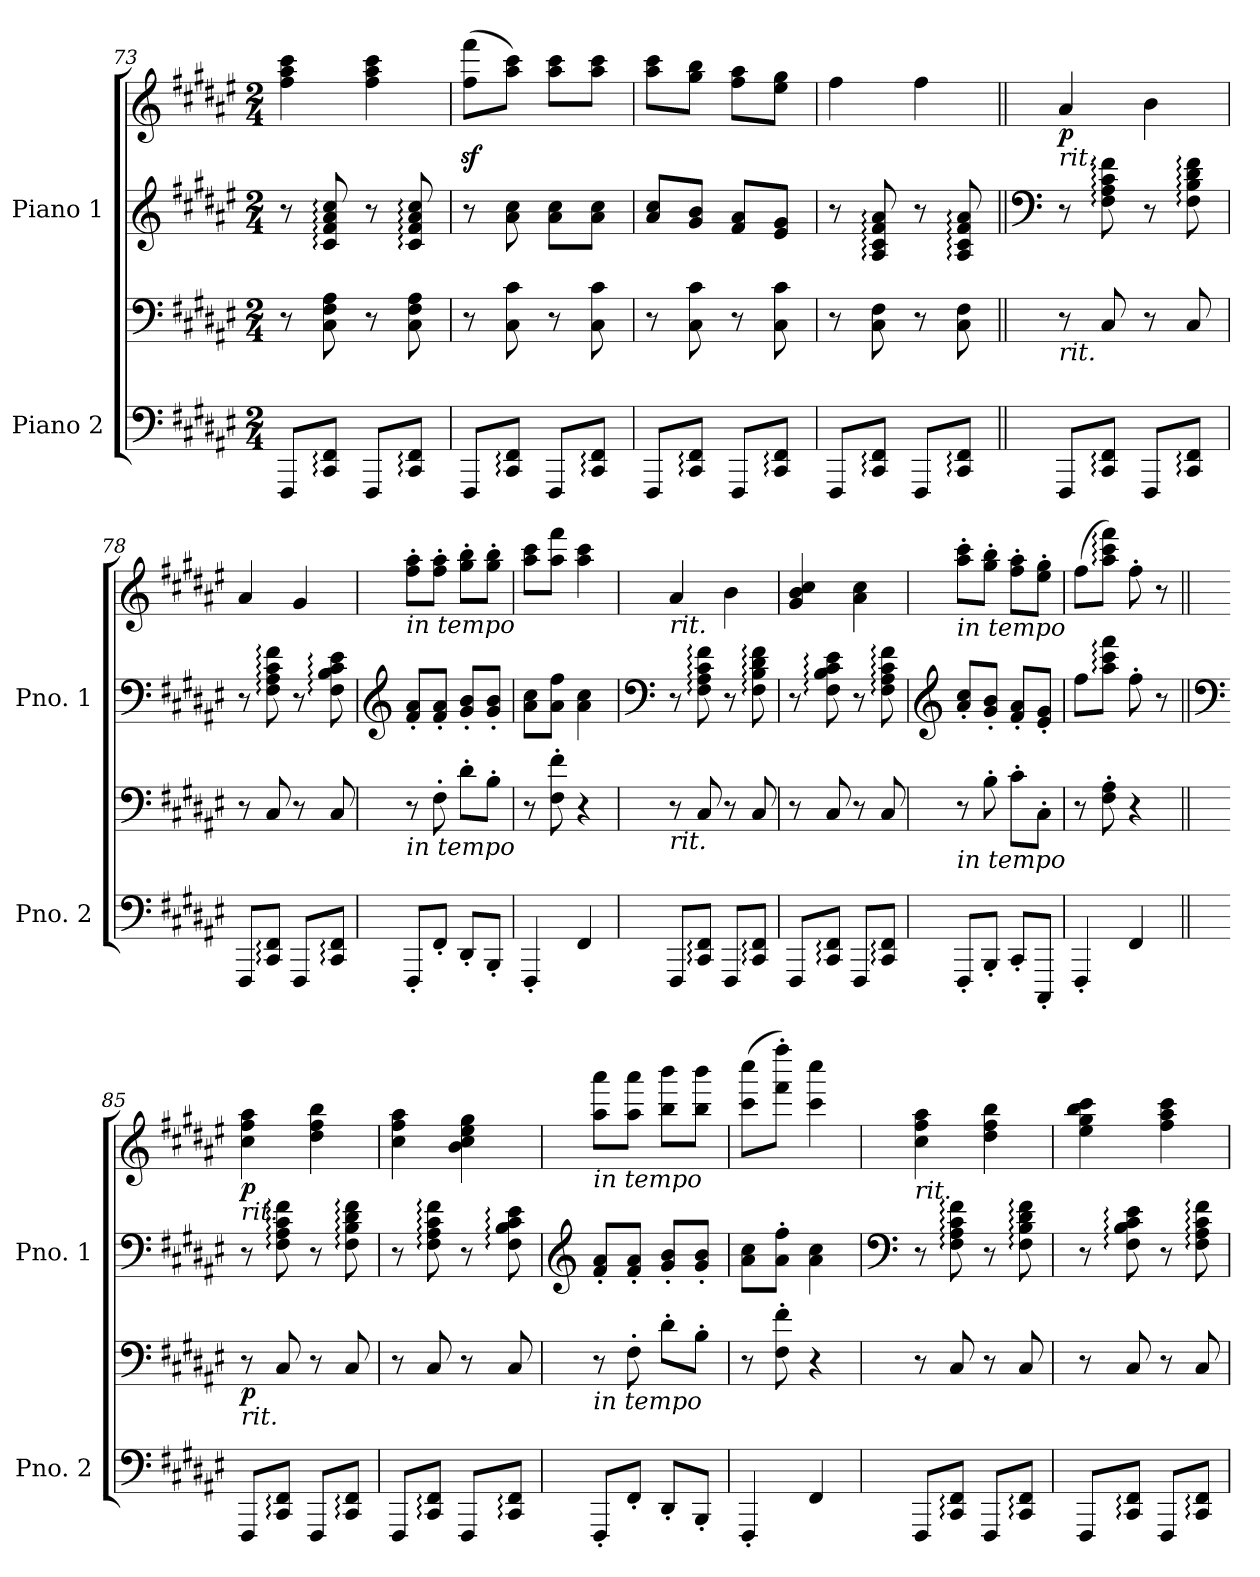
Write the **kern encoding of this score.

**kern	**kern	**dynam	**kern	**kern	**dynam
*part2	*part2	*part2	*part1	*part1	*part1
*staff4	*staff3	*staff3/4	*staff2	*staff1	*staff1/2
*I"Piano 2	*	*	*I"Piano 1	*	*
*I'Pno. 2	*	*	*I'Pno. 1	*	*
!!LO:LB:g=z
*clefF4	*clefF4	*	*clefG2	*clefG2	*
*k[f#c#g#d#a#e#]	*k[f#c#g#d#a#e#]	*	*k[f#c#g#d#a#e#]	*k[f#c#g#d#a#e#]	*
*M2/4	*M2/4	*	*M2/4	*M2/4	*
=73	=73	=73	=73	=73	=73
8FFF#/L	8r	.	8r	4ff#\ 4aa#\ 4ccc#\	.
8CC#/: 8FF#/:J	8C#\ 8F#\ 8A#\	.	8c#/: 8f#/: 8a#/: 8cc#/:	.	.
8FFF#/L	8r	.	8r	4ff#\ 4aa#\ 4ccc#\	.
8CC#/: 8FF#/:J	8C#\ 8F#\ 8A#\	.	8c#/: 8f#/: 8a#/: 8cc#/:	.	.
=74	=74	=74	=74	=74	=74
8FFF#/L	8r	.	8r	(>8ff#\z< 8fff#\z<L	.
8CC#/: 8FF#/:J	8C#\ 8c#\	.	8a#\ 8cc#\	8aa#\ 8ccc#\J)	.
8FFF#/L	8r	.	8a#\ 8cc#\L	8aa#\ 8ccc#\L	.
8CC#/: 8FF#/:J	8C#\ 8c#\	.	8a#\ 8cc#\J	8aa#\ 8ccc#\J	.
=75	=75	=75	=75	=75	=75
8FFF#/L	8r	.	8a#/ 8cc#/L	8aa#\ 8ccc#\L	.
8CC#/: 8FF#/:J	8C#\ 8c#\	.	8g#/ 8b/J	8gg#\ 8bb\J	.
8FFF#/L	8r	.	8f#/ 8a#/L	8ff#\ 8aa#\L	.
8CC#/: 8FF#/:J	8C#\ 8c#\	.	8e#/ 8g#/J	8ee#\ 8gg#\J	.
=76	=76	=76	=76	=76	=76
8FFF#/L	8r	.	8r	4ff#\	.
8CC#/: 8FF#/:J	8C#\ 8F#\	.	8A#/: 8c#/: 8f#/: 8a#/:	.	.
8FFF#/L	8r	.	8r	4ff#\	.
8CC#/: 8FF#/:J	8C#\ 8F#\	.	8A#/: 8c#/: 8f#/: 8a#/:	.	.
=77||	=77||	=77||	=77||	=77||	=77||
*	*	*	*clefF4	*	*
!	!	!	!	!LO:TX:b:i:t=rit.	!
!	!LO:TX:b:i:t=rit.	!	!	!	!
!	!	!	!	!	!LO:DY:b
8FFF#/L	8r	.	8r	4a#/	p
8CC#/: 8FF#/:J	8C#/	.	8F#\: 8A#\: 8c#\: 8f#\:	.	.
8FFF#/L	8r	.	8r	4b\	.
8CC#/: 8FF#/:J	8C#/	.	8F#\: 8B\: 8d#\: 8f#\:	.	.
!!LO:LB:g=z
=78	=78	=78	=78	=78	=78
8FFF#/L	8r	.	8r	4a#/	.
8CC#/: 8FF#/:J	8C#/	.	8F#\: 8A#\: 8c#\: 8f#\:	.	.
8FFF#/L	8r	.	8r	4g#/	.
8CC#/: 8FF#/:J	8C#/	.	8F#\: 8B\: 8c#\: 8e#\:	.	.
=79	=79	=79	=79	=79	=79
*	*	*	*clefG2	*	*
!	!	!	!	!LO:TX:b:i:t=in tempo	!
!	!LO:TX:b:i:t=in tempo	!	!	!	!
8FFF#'/L	8r	.	8f#/' 8a#/'L	8ff#\' 8aa#\'L	.
8FF#'/J	8F#'\	.	8f#/' 8a#/'J	8ff#\' 8aa#\'J	.
8DD#'/L	8d#'\L	.	8g#/' 8b/'L	8gg#\' 8bb\'L	.
8BBB'/J	8B'\J	.	8g#/' 8b/'J	8gg#\' 8bb\'J	.
=80	=80	=80	=80	=80	=80
4FFF#'/	8r	.	8a#\ 8cc#\L	8aa#\ 8ccc#\L	.
.	8F#\' 8f#\'	.	8a#\ 8ff#\J	8aa#\ 8fff#\J	.
4FF#/	4r	.	4a#\ 4cc#\	4aa#\ 4ccc#\	.
=81	=81	=81	=81	=81	=81
*	*	*	*clefF4	*	*
!	!	!	!	!LO:TX:b:i:t=rit.	!
!	!LO:TX:b:i:t=rit.	!	!	!	!
8FFF#/L	8r	.	8r	4a#/	.
8CC#/: 8FF#/:J	8C#/	.	8F#\: 8A#\: 8c#\: 8f#\:	.	.
8FFF#/L	8r	.	8r	4b\	.
8CC#/: 8FF#/:J	8C#/	.	8F#\: 8B\: 8d#\: 8f#\:	.	.
=82	=82	=82	=82	=82	=82
8FFF#/L	8r	.	8r	4g#/ 4b/ 4cc#/	.
8CC#/: 8FF#/:J	8C#/	.	8F#\: 8B\: 8c#\: 8e#\:	.	.
8FFF#/L	8r	.	8r	4a#\ 4cc#\	.
8CC#/: 8FF#/:J	8C#/	.	8F#\: 8A#\: 8c#\: 8f#\:	.	.
!!LO:PB:g=z
=83	=83	=83	=83	=83	=83
*	*	*	*clefG2	*	*
!	!	!	!	!LO:TX:b:i:t=in tempo	!
!	!LO:TX:b:i:t=in tempo	!	!	!	!
8FFF#'/L	8r	.	8a#/' 8cc#/'L	8aa#\' 8ccc#\'L	.
8BBB'/J	8B'\	.	8g#/' 8b/'J	8gg#\' 8bb\'J	.
8CC#'/L	8c#'\L	.	8f#/' 8a#/'L	8ff#\' 8aa#\'L	.
8CCC#'/J	8C#'\J	.	8e#/' 8g#/'J	8ee#\' 8gg#\'J	.
=84	=84	=84	=84	=84	=84
4FFF#'/	8r	.	8ff#\L	(>8ff#\L	.
.	8F#\' 8A#\'	.	8aa#\: 8ccc#\: 8fff#\:J	8aa#\: 8ccc#\: 8fff#\:J)	.
4FF#/	4r	.	8ff#'\	8ff#'\	.
.	.	.	8r	8r	.
=85||	=85||	=85||	=85||	=85||	=85||
*	*	*	*clefF4	*	*
!	!	!	!	!LO:TX:b:i:t=rit.	!
!	!LO:TX:b:i:t=rit.	!	!	!	!
!	!	!LO:DY:b	!	!	!LO:DY:b
8FFF#/L	8r	p	8r	4cc#\ 4ff#\ 4aa#\	p
8CC#/: 8FF#/:J	8C#/	.	8F#\: 8A#\: 8c#\: 8f#\:	.	.
8FFF#/L	8r	.	8r	4dd#\ 4ff#\ 4bb\	.
8CC#/: 8FF#/:J	8C#/	.	8F#\: 8B\: 8d#\: 8f#\:	.	.
=86	=86	=86	=86	=86	=86
8FFF#/L	8r	.	8r	4cc#\ 4ff#\ 4aa#\	.
8CC#/: 8FF#/:J	8C#/	.	8F#\: 8A#\: 8c#\: 8f#\:	.	.
8FFF#/L	8r	.	8r	4b\ 4cc#\ 4ee#\ 4gg#\	.
8CC#/: 8FF#/:J	8C#/	.	8F#\: 8B\: 8c#\: 8e#\:	.	.
=87	=87	=87	=87	=87	=87
*	*	*	*clefG2	*	*
!	!	!	!	!LO:TX:b:i:t=in tempo	!
!	!LO:TX:b:i:t=in tempo	!	!	!	!
8FFF#'/L	8r	.	8f#/' 8a#/'L	8aa#\ 8aaa#\L	.
8FF#'/J	8F#'\	.	8f#/' 8a#/'J	8aa#\ 8aaa#\J	.
8DD#'/L	8d#'\L	.	8g#/' 8b/'L	8bb\ 8bbb\L	.
8BBB'/J	8B'\J	.	8g#/' 8b/'J	8bb\ 8bbb\J	.
=88	=88	=88	=88	=88	=88
4FFF#'/	8r	.	8a#\ 8cc#\L	(>8ccc#\ 8cccc#\L	.
.	8F#\' 8f#\'	.	8a#\' 8ff#\'J	8fff#\' 8ffff#\'J)	.
4FF#/	4r	.	4a#\ 4cc#\	4ccc#\ 4cccc#\	.
!!LO:LB:g=z
=89	=89	=89	=89	=89	=89
*	*	*	*clefF4	*	*
!	!	!	!	!LO:TX:b:i:t=rit.	!
8FFF#/L	8r	.	8r	4cc#\ 4ff#\ 4aa#\	.
8CC#/: 8FF#/:J	8C#/	.	8F#\: 8A#\: 8c#\: 8f#\:	.	.
8FFF#/L	8r	.	8r	4dd#\ 4ff#\ 4bb\	.
8CC#/: 8FF#/:J	8C#/	.	8F#\: 8B\: 8d#\: 8f#\:	.	.
=90	=90	=90	=90	=90	=90
8FFF#/L	8r	.	8r	4ee#\ 4gg#\ 4bb\ 4ccc#\	.
8CC#/: 8FF#/:J	8C#/	.	8F#\: 8B\: 8c#\: 8e#\:	.	.
8FFF#/L	8r	.	8r	4ff#\ 4aa#\ 4ccc#\	.
8CC#/: 8FF#/:J	8C#/	.	8F#\: 8A#\: 8c#\: 8f#\:	.	.
=	=	=	=	=	=
*-	*-	*-	*-	*-	*-
